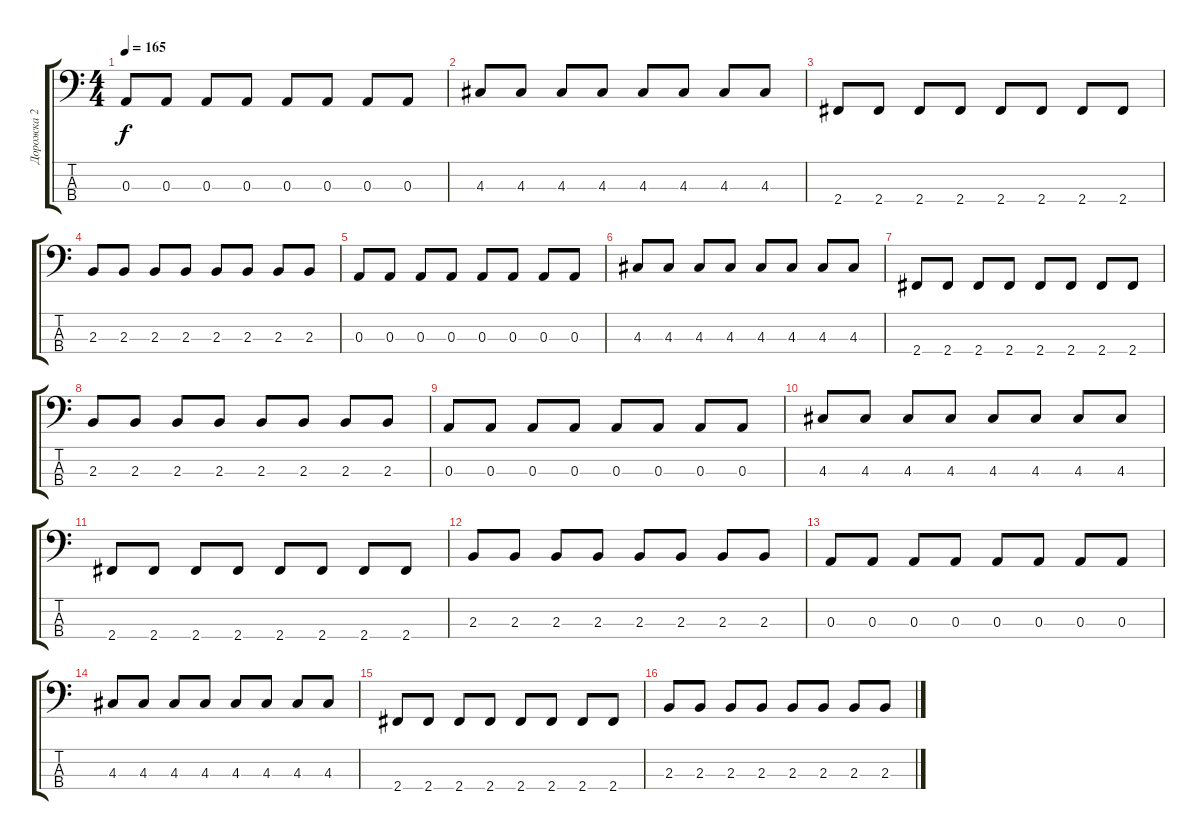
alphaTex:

\track ("Дорожка 2" "Дорожка 2") {instrument electricbasspick}
\staff {score tabs}
\tuning (G2 D2 A1 E1) {hide}
\ts (4 4)
\tempo 165
\clef f4
\ks c
0.3.8{dy f} 0.3.8 0.3.8 0.3.8 0.3.8 0.3.8 0.3.8 0.3.8 |
4.3.8 4.3.8 4.3.8 4.3.8 4.3.8 4.3.8 4.3.8 4.3.8 |
2.4.8 2.4.8 2.4.8 2.4.8 2.4.8 2.4.8 2.4.8 2.4.8 |
2.3.8 2.3.8 2.3.8 2.3.8 2.3.8 2.3.8 2.3.8 2.3.8 |
0.3.8 0.3.8 0.3.8 0.3.8 0.3.8 0.3.8 0.3.8 0.3.8 |
4.3.8 4.3.8 4.3.8 4.3.8 4.3.8 4.3.8 4.3.8 4.3.8 |
2.4.8 2.4.8 2.4.8 2.4.8 2.4.8 2.4.8 2.4.8 2.4.8 |
2.3.8 2.3.8 2.3.8 2.3.8 2.3.8 2.3.8 2.3.8 2.3.8 |
0.3.8 0.3.8 0.3.8 0.3.8 0.3.8 0.3.8 0.3.8 0.3.8 |
4.3.8 4.3.8 4.3.8 4.3.8 4.3.8 4.3.8 4.3.8 4.3.8 |
2.4.8 2.4.8 2.4.8 2.4.8 2.4.8 2.4.8 2.4.8 2.4.8 |
2.3.8 2.3.8 2.3.8 2.3.8 2.3.8 2.3.8 2.3.8 2.3.8 |
0.3.8 0.3.8 0.3.8 0.3.8 0.3.8 0.3.8 0.3.8 0.3.8 |
4.3.8 4.3.8 4.3.8 4.3.8 4.3.8 4.3.8 4.3.8 4.3.8 |
2.4.8 2.4.8 2.4.8 2.4.8 2.4.8 2.4.8 2.4.8 2.4.8 |
2.3.8 2.3.8 2.3.8 2.3.8 2.3.8 2.3.8 2.3.8 2.3.8
